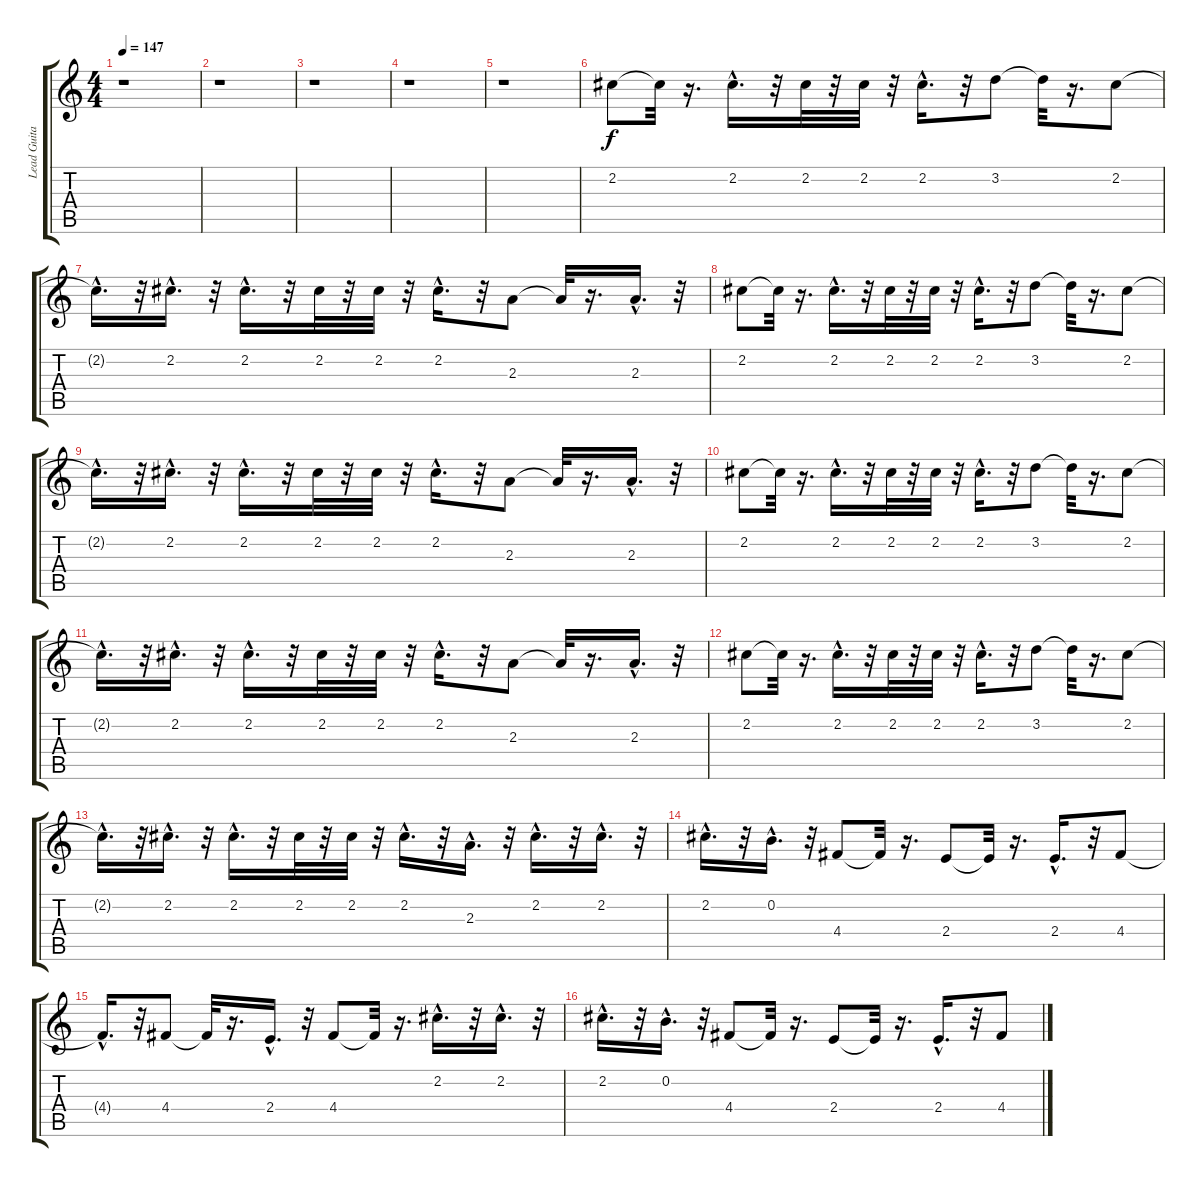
\track ("Lead Guitar" "Lead Guita") {instrument electricguitarclean}
\staff {score tabs}
\tuning (E4 B3 G3 D3 A2 E2) {hide}
\ts (4 4)
\tempo 147
\clef g2
\ks c
r.1{dy f} |
r.1 |
r.1 |
r.1 |
r.1 |
2.2.8 2.2{t}.32 r.16{d} 2.2{hac}.16{d} r.32 2.2.32 r.32 2.2.32 r.32 2.2{hac}.16{d} r.32 3.2.8 3.2{t}.32 r.16{d} 2.2.8 |
2.2{hac t}.16{d} r.32 2.2{hac}.16{d} r.32 2.2{hac}.16{d} r.32 2.2.32 r.32 2.2.32 r.32 2.2{hac}.16{d} r.32 2.3.8 2.3{t}.32 r.16{d} 2.3{hac}.16{d} r.32 |
2.2.8 2.2{t}.32 r.16{d} 2.2{hac}.16{d} r.32 2.2.32 r.32 2.2.32 r.32 2.2{hac}.16{d} r.32 3.2.8 3.2{t}.32 r.16{d} 2.2.8 |
2.2{hac t}.16{d} r.32 2.2{hac}.16{d} r.32 2.2{hac}.16{d} r.32 2.2.32 r.32 2.2.32 r.32 2.2{hac}.16{d} r.32 2.3.8 2.3{t}.32 r.16{d} 2.3{hac}.16{d} r.32 |
2.2.8 2.2{t}.32 r.16{d} 2.2{hac}.16{d} r.32 2.2.32 r.32 2.2.32 r.32 2.2{hac}.16{d} r.32 3.2.8 3.2{t}.32 r.16{d} 2.2.8 |
2.2{hac t}.16{d} r.32 2.2{hac}.16{d} r.32 2.2{hac}.16{d} r.32 2.2.32 r.32 2.2.32 r.32 2.2{hac}.16{d} r.32 2.3.8 2.3{t}.32 r.16{d} 2.3{hac}.16{d} r.32 |
2.2.8 2.2{t}.32 r.16{d} 2.2{hac}.16{d} r.32 2.2.32 r.32 2.2.32 r.32 2.2{hac}.16{d} r.32 3.2.8 3.2{t}.32 r.16{d} 2.2.8 |
2.2{hac t}.16{d} r.32 2.2{hac}.16{d} r.32 2.2{hac}.16{d} r.32 2.2.32 r.32 2.2.32 r.32 2.2{hac}.16{d} r.32 2.3{hac}.16{d} r.32 2.2{hac}.16{d} r.32 2.2{hac}.16{d} r.32 |
2.2{hac}.16{d} r.32 0.2{hac}.16{d} r.32 4.4.8 4.4{t}.32 r.16{d} 2.4.8 2.4{t}.32 r.16{d} 2.4{hac}.16{d} r.32 4.4.8 |
4.4{hac t}.16{d} r.32 4.4.8 4.4{t}.32 r.16{d} 2.4{hac}.16{d} r.32 4.4.8 4.4{t}.32 r.16{d} 2.2{hac}.16{d} r.32 2.2{hac}.16{d} r.32 |
2.2{hac}.16{d} r.32 0.2{hac}.16{d} r.32 4.4.8 4.4{t}.32 r.16{d} 2.4.8 2.4{t}.32 r.16{d} 2.4{hac}.16{d} r.32 4.4.8
